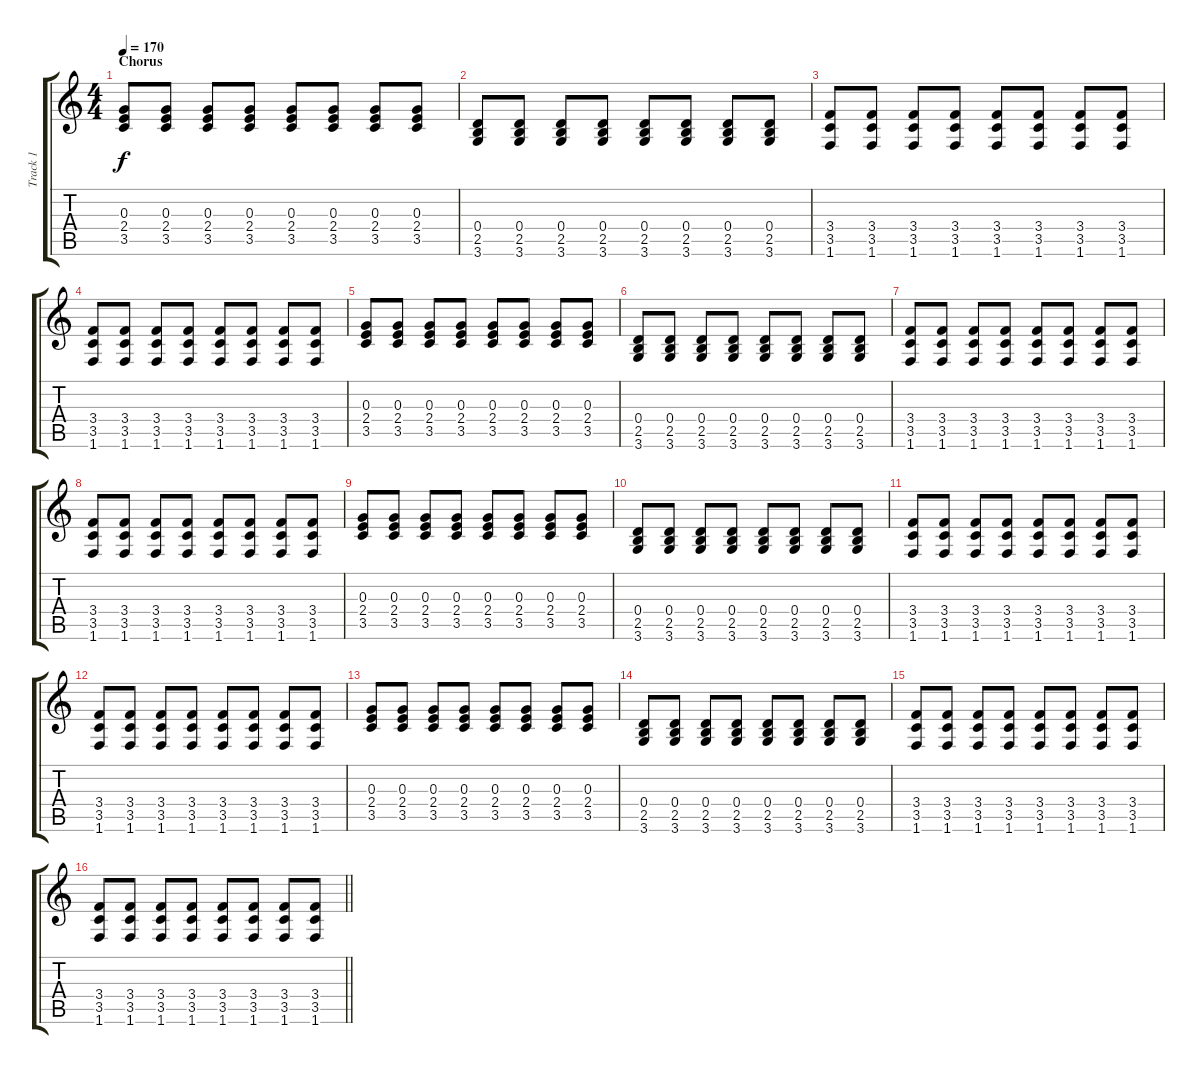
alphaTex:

\track ("Track 1" "Track 1") {instrument distortionguitar}
\staff {score tabs}
\tuning (E4 B3 G3 D3 A2 E2) {hide}
\ts (4 4)
\section ("" "Chorus")
\tempo 170
\clef g2
\ks c
(0.3 2.4 3.5).8{dy f} (0.3 2.4 3.5).8 (0.3 2.4 3.5).8 (0.3 2.4 3.5).8 (0.3 2.4 3.5).8 (0.3 2.4 3.5).8 (0.3 2.4 3.5).8 (0.3 2.4 3.5).8 |
(0.4 2.5 3.6).8 (0.4 2.5 3.6).8 (0.4 2.5 3.6).8 (0.4 2.5 3.6).8 (0.4 2.5 3.6).8 (0.4 2.5 3.6).8 (0.4 2.5 3.6).8 (0.4 2.5 3.6).8 |
(3.4 3.5 1.6).8 (3.4 3.5 1.6).8 (3.4 3.5 1.6).8 (3.4 3.5 1.6).8 (3.4 3.5 1.6).8 (3.4 3.5 1.6).8 (3.4 3.5 1.6).8 (3.4 3.5 1.6).8 |
(3.4 3.5 1.6).8 (3.4 3.5 1.6).8 (3.4 3.5 1.6).8 (3.4 3.5 1.6).8 (3.4 3.5 1.6).8 (3.4 3.5 1.6).8 (3.4 3.5 1.6).8 (3.4 3.5 1.6).8 |
(0.3 2.4 3.5).8 (0.3 2.4 3.5).8 (0.3 2.4 3.5).8 (0.3 2.4 3.5).8 (0.3 2.4 3.5).8 (0.3 2.4 3.5).8 (0.3 2.4 3.5).8 (0.3 2.4 3.5).8 |
(0.4 2.5 3.6).8 (0.4 2.5 3.6).8 (0.4 2.5 3.6).8 (0.4 2.5 3.6).8 (0.4 2.5 3.6).8 (0.4 2.5 3.6).8 (0.4 2.5 3.6).8 (0.4 2.5 3.6).8 |
(3.4 3.5 1.6).8 (3.4 3.5 1.6).8 (3.4 3.5 1.6).8 (3.4 3.5 1.6).8 (3.4 3.5 1.6).8 (3.4 3.5 1.6).8 (3.4 3.5 1.6).8 (3.4 3.5 1.6).8 |
(3.4 3.5 1.6).8 (3.4 3.5 1.6).8 (3.4 3.5 1.6).8 (3.4 3.5 1.6).8 (3.4 3.5 1.6).8 (3.4 3.5 1.6).8 (3.4 3.5 1.6).8 (3.4 3.5 1.6).8 |
(0.3 2.4 3.5).8 (0.3 2.4 3.5).8 (0.3 2.4 3.5).8 (0.3 2.4 3.5).8 (0.3 2.4 3.5).8 (0.3 2.4 3.5).8 (0.3 2.4 3.5).8 (0.3 2.4 3.5).8 |
(0.4 2.5 3.6).8 (0.4 2.5 3.6).8 (0.4 2.5 3.6).8 (0.4 2.5 3.6).8 (0.4 2.5 3.6).8 (0.4 2.5 3.6).8 (0.4 2.5 3.6).8 (0.4 2.5 3.6).8 |
(3.4 3.5 1.6).8 (3.4 3.5 1.6).8 (3.4 3.5 1.6).8 (3.4 3.5 1.6).8 (3.4 3.5 1.6).8 (3.4 3.5 1.6).8 (3.4 3.5 1.6).8 (3.4 3.5 1.6).8 |
(3.4 3.5 1.6).8 (3.4 3.5 1.6).8 (3.4 3.5 1.6).8 (3.4 3.5 1.6).8 (3.4 3.5 1.6).8 (3.4 3.5 1.6).8 (3.4 3.5 1.6).8 (3.4 3.5 1.6).8 |
(0.3 2.4 3.5).8 (0.3 2.4 3.5).8 (0.3 2.4 3.5).8 (0.3 2.4 3.5).8 (0.3 2.4 3.5).8 (0.3 2.4 3.5).8 (0.3 2.4 3.5).8 (0.3 2.4 3.5).8 |
(0.4 2.5 3.6).8 (0.4 2.5 3.6).8 (0.4 2.5 3.6).8 (0.4 2.5 3.6).8 (0.4 2.5 3.6).8 (0.4 2.5 3.6).8 (0.4 2.5 3.6).8 (0.4 2.5 3.6).8 |
(3.4 3.5 1.6).8 (3.4 3.5 1.6).8 (3.4 3.5 1.6).8 (3.4 3.5 1.6).8 (3.4 3.5 1.6).8 (3.4 3.5 1.6).8 (3.4 3.5 1.6).8 (3.4 3.5 1.6).8 |
\barLineRight lightlight
(3.4 3.5 1.6).8 (3.4 3.5 1.6).8 (3.4 3.5 1.6).8 (3.4 3.5 1.6).8 (3.4 3.5 1.6).8 (3.4 3.5 1.6).8 (3.4 3.5 1.6).8 (3.4 3.5 1.6).8
